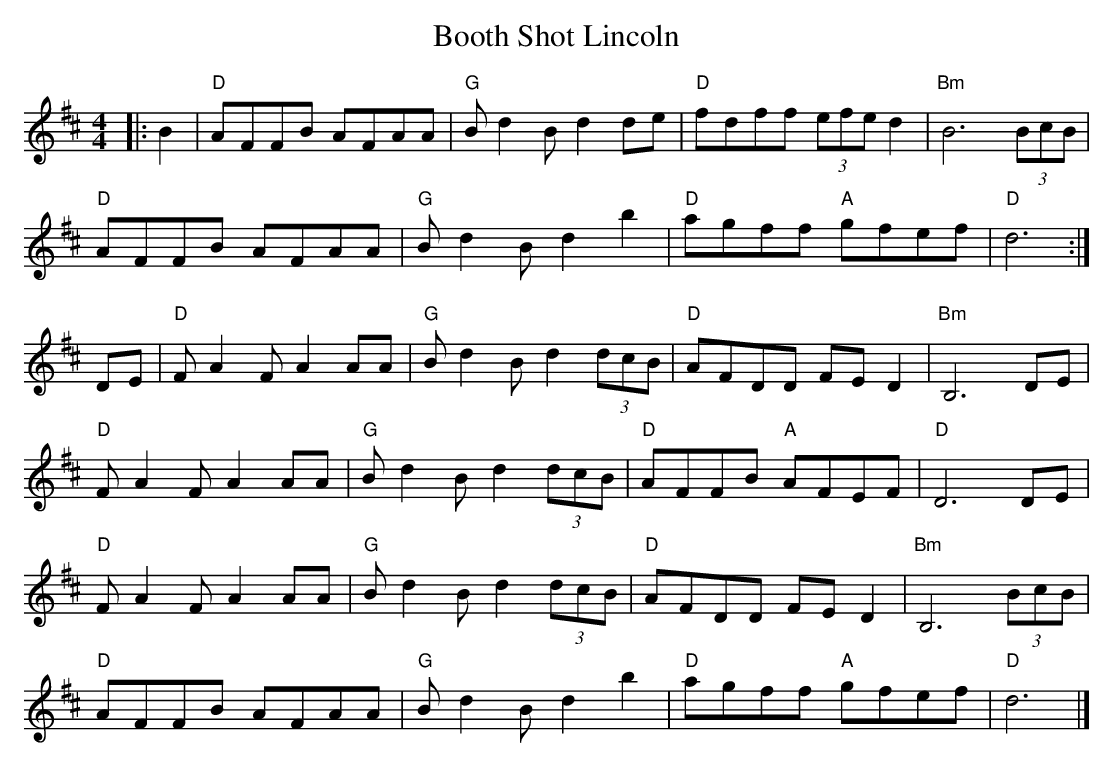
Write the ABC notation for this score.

X:1
T: Booth Shot Lincoln
M: 4/4
L: 1/8
K: D
|:B2|\
"D"AFFB AFAA|"G"Bd2Bd2de|"D"fdff (3efe d2|"Bm"B6 (3BcB|
"D"AFFB AFAA|"G"Bd2Bd2b2|"D"agff "A"gfef|"D"d6:|
DE|\
"D"FA2FA2AA|"G"Bd2Bd2 (3dcB|"D"AFDD FED2|"Bm"B,6DE|
"D"FA2FA2AA|"G"Bd2Bd2 (3dcB|"D"AFFB "A"AFEF|"D"D6DE|
"D"FA2FA2AA|"G"Bd2Bd2 (3dcB|"D"AFDD FED2|"Bm"B,6(3BcB|
"D"AFFB AFAA|"G"Bd2Bd2b2|"D"agff "A"gfef|"D"d6|]
